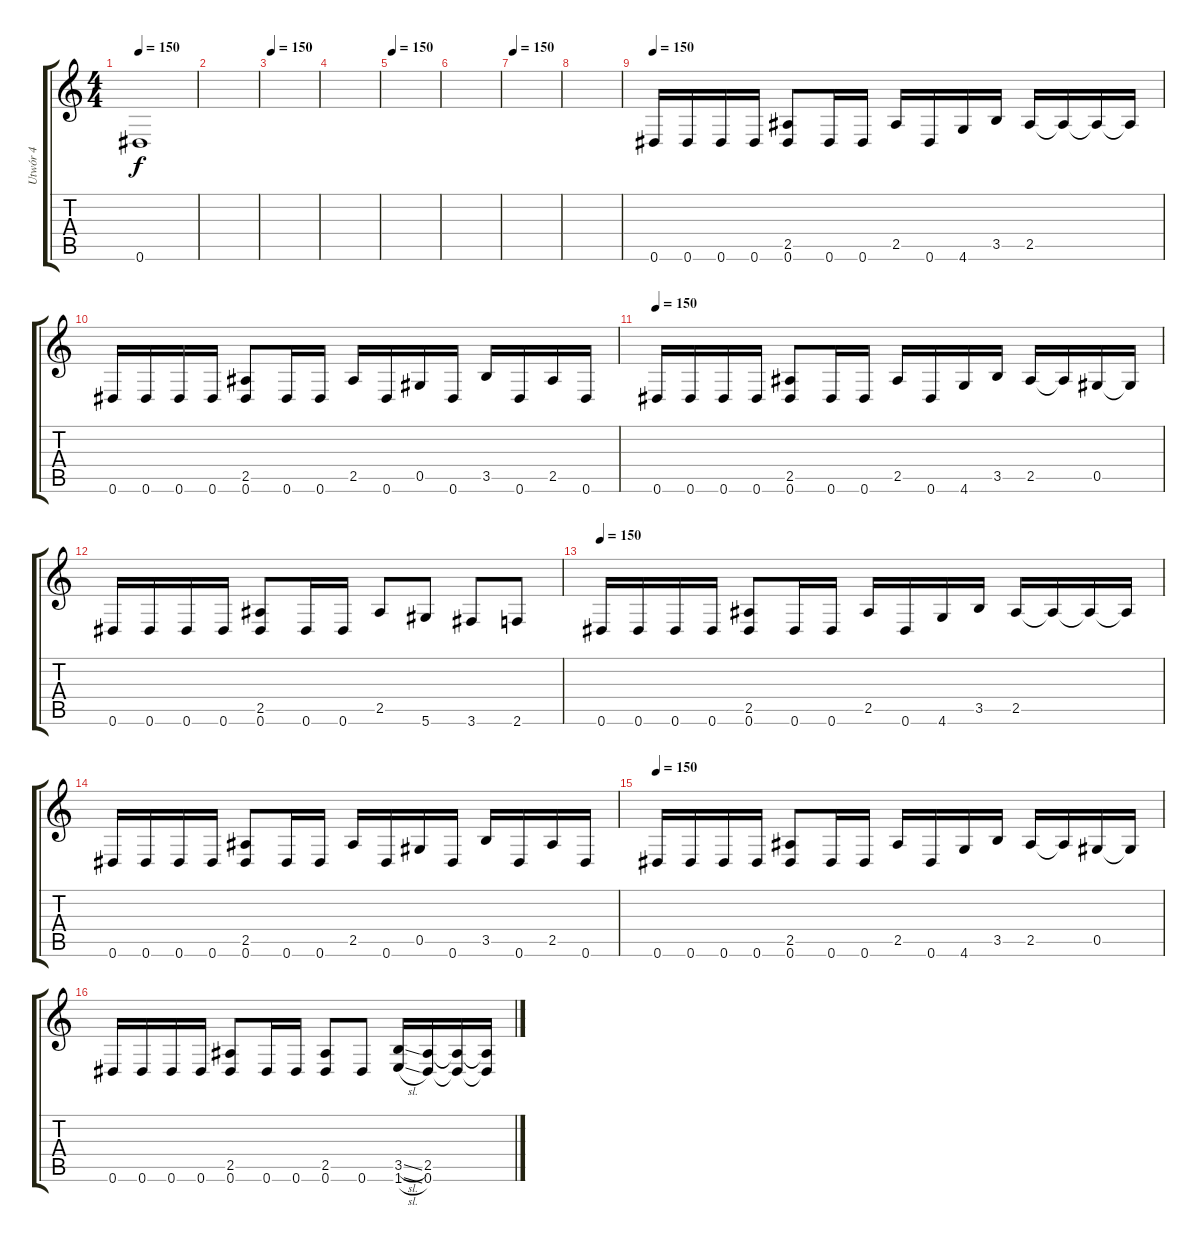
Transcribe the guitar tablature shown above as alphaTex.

\track ("Utwór 4" "Utwór 4") {instrument electricbassfinger}
\staff {score tabs}
\tuning (Eb4 Bb3 Gb3 Db3 Ab2 Eb2) {hide}
\ts (4 4)
\tempo 150
\clef g2
\ks c
0.6{t}.1{dy f} |
|
\tempo 150
|
|
\tempo 150
|
|
\tempo 150
|
|
\tempo 150
0.6.16 0.6.16 0.6.16 0.6.16 (2.5 0.6).8 0.6.16 0.6.16 2.5.16 0.6.16 4.6.16 3.5.16 2.5.16 2.5{t}.16 2.5{t}.16 2.5{t}.16 |
0.6.16 0.6.16 0.6.16 0.6.16 (2.5 0.6).8 0.6.16 0.6.16 2.5.16 0.6.16 0.5.16 0.6.16 3.5.16 0.6.16 2.5.16 0.6.16 |
\tempo 150
0.6.16 0.6.16 0.6.16 0.6.16 (2.5 0.6).8 0.6.16 0.6.16 2.5.16 0.6.16 4.6.16 3.5.16 2.5.16 2.5{t}.16 0.5.16 0.5{t}.16 |
0.6.16 0.6.16 0.6.16 0.6.16 (2.5 0.6).8 0.6.16 0.6.16 2.5.8 5.6.8 3.6.8 2.6.8 |
\tempo 150
0.6.16 0.6.16 0.6.16 0.6.16 (2.5 0.6).8 0.6.16 0.6.16 2.5.16 0.6.16 4.6.16 3.5.16 2.5.16 2.5{t}.16 2.5{t}.16 2.5{t}.16 |
0.6.16 0.6.16 0.6.16 0.6.16 (2.5 0.6).8 0.6.16 0.6.16 2.5.16 0.6.16 0.5.16 0.6.16 3.5.16 0.6.16 2.5.16 0.6.16 |
\tempo 150
0.6.16 0.6.16 0.6.16 0.6.16 (2.5 0.6).8 0.6.16 0.6.16 2.5.16 0.6.16 4.6.16 3.5.16 2.5.16 2.5{t}.16 0.5.16 0.5{t}.16 |
0.6.16 0.6.16 0.6.16 0.6.16 (2.5 0.6).8 0.6.16 0.6.16 (2.5 0.6).8 0.6.8 (3.5{sl} 1.6{sl}).16 (2.5 0.6).16 (2.5{t} 0.6{t}).16 (2.5{t} 0.6{t}).16
